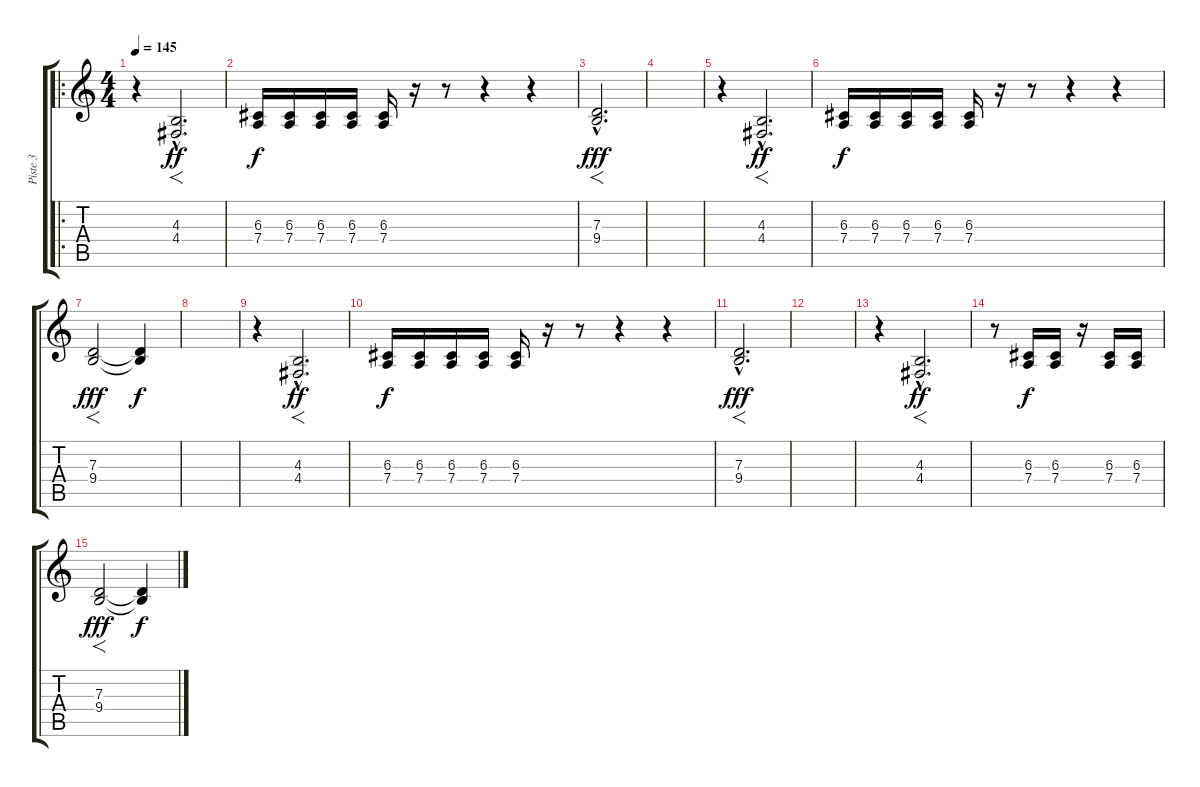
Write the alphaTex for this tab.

\track ("Piste 3" "Piste 3") {instrument tuba}
\staff {score tabs}
\tuning (E4 B3 G3 D3 A2 E2) {hide}
\ro
\ts (4 4)
\tempo 145
\clef g2
\ks c
r.4{dy ff instrument tuba} (4.3{hac} 4.4{hac}).2{f d} |
(6.3 7.4).16{dy f} (6.3 7.4).16 (6.3 7.4).16 (6.3 7.4).16 (6.3 7.4).16 r.16 r.8 r.4 r.4 |
(7.3{hac} 9.4{hac}).2{f d dy fff} |
|
r.4 (4.3{hac} 4.4{hac}).2{f d dy ff} |
(6.3 7.4).16{dy f} (6.3 7.4).16 (6.3 7.4).16 (6.3 7.4).16 (6.3 7.4).16 r.16 r.8 r.4 r.4 |
(7.3 9.4).2{f dy fff} (7.3{t} 9.4{t}).4{dy f} |
|
r.4 (4.3{hac} 4.4{hac}).2{f d dy ff} |
(6.3 7.4).16{dy f} (6.3 7.4).16 (6.3 7.4).16 (6.3 7.4).16 (6.3 7.4).16 r.16 r.8 r.4 r.4 |
(7.3{hac} 9.4{hac}).2{f d dy fff} |
|
r.4 (4.3{hac} 4.4{hac}).2{f d dy ff} |
r.8 (6.3 7.4).16{dy f} (6.3 7.4).16 r.16 (6.3 7.4).16 (6.3 7.4).16 |
(7.3 9.4).2{f dy fff} (7.3{t} 9.4{t}).4{dy f}
